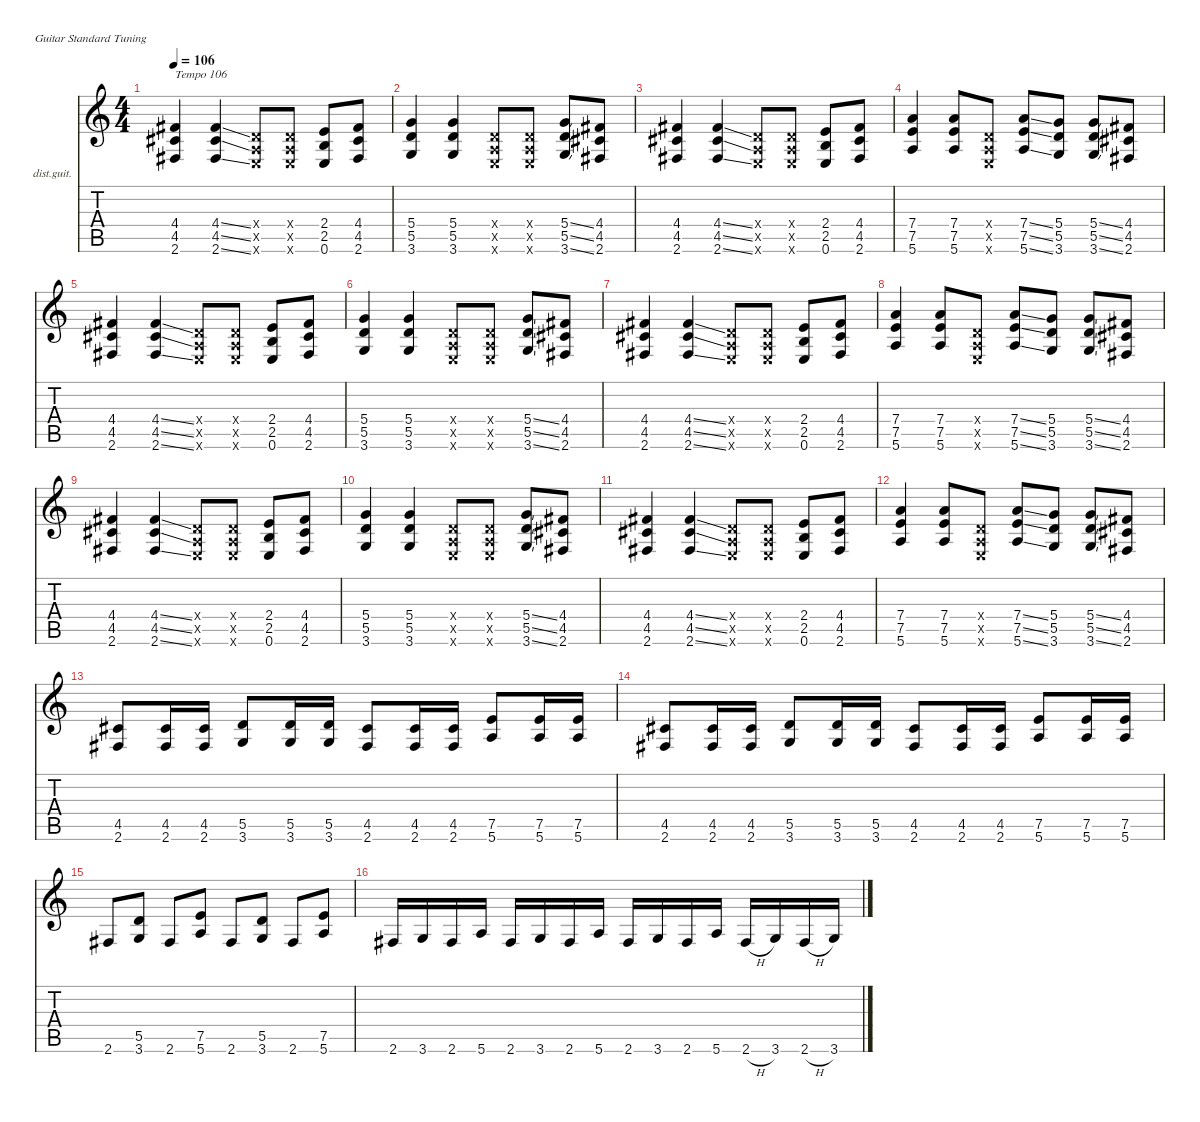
\defaultSystemsLayout 4
\hideDynamics
\bracketExtendMode nobrackets
\firstSystemTrackNameOrientation horizontal
\otherSystemsTrackNameOrientation horizontal
\track ("Kirk Hammet" "dist.guit.") {instrument distortionguitar}
\staff {score tabs}
\tuning (E4 B3 G3 D3 A2 E2)
\ts (4 4)
\tempo 106
\clef g2
\ks c
(4.4{acc #} 4.5{acc #} 2.6{acc #}).4{txt "Tempo 106" dy f beam Up} (4.4{ss acc #} 4.5{ss acc #} 2.6{ss acc #}).4{beam Up} (0.4{x} 0.5{x} 0.6{x}).8{beam Up} (0.4{x} 0.5{x} 0.6{x}).8{beam Up} (2.4 2.5 0.6).8{beam Up} (4.4{acc #} 4.5{acc #} 2.6{acc #}).8{beam Up} |
(5.4 5.5 3.6).4{beam Up} (5.4 5.5 3.6).4{beam Up} (0.4{x} 0.5{x} 0.6{x}).8{beam Up} (0.4{x} 0.5{x} 0.6{x}).8{beam Up} (5.4{ss} 5.5{ss} 3.6{ss}).8{beam Up} (4.4{acc #} 4.5{acc #} 2.6{acc #}).8{beam Up} |
(4.4{acc #} 4.5{acc #} 2.6{acc #}).4{beam Up} (4.4{ss acc #} 4.5{ss acc #} 2.6{ss acc #}).4{beam Up} (0.4{x} 0.5{x} 0.6{x}).8{beam Up} (0.4{x} 0.5{x} 0.6{x}).8{beam Up} (2.4 2.5 0.6).8{beam Up} (4.4{acc #} 4.5{acc #} 2.6{acc #}).8{beam Up} |
(7.4 7.5 5.6).4{beam Up} (7.4 7.5 5.6).8{beam Up} (0.4{x} 0.5{x} 0.6{x}).8{beam Up} (7.4{ss} 7.5{ss} 5.6{ss}).8{beam Up} (5.4 5.5 3.6).8{beam Up} (5.4{ss} 5.5{ss} 3.6{ss}).8{beam Up} (4.4{acc #} 4.5{acc #} 2.6{acc #}).8{beam Up} |
(4.4{acc #} 4.5{acc #} 2.6{acc #}).4{beam Up} (4.4{ss acc #} 4.5{ss acc #} 2.6{ss acc #}).4{beam Up} (0.4{x} 0.5{x} 0.6{x}).8{beam Up} (0.4{x} 0.5{x} 0.6{x}).8{beam Up} (2.4 2.5 0.6).8{beam Up} (4.4{acc #} 4.5{acc #} 2.6{acc #}).8{beam Up} |
(5.4 5.5 3.6).4{beam Up} (5.4 5.5 3.6).4{beam Up} (0.4{x} 0.5{x} 0.6{x}).8{beam Up} (0.4{x} 0.5{x} 0.6{x}).8{beam Up} (5.4{ss} 5.5{ss} 3.6{ss}).8{beam Up} (4.4{acc #} 4.5{acc #} 2.6{acc #}).8{beam Up} |
(4.4{acc #} 4.5{acc #} 2.6{acc #}).4{beam Up} (4.4{ss acc #} 4.5{ss acc #} 2.6{ss acc #}).4{beam Up} (0.4{x} 0.5{x} 0.6{x}).8{beam Up} (0.4{x} 0.5{x} 0.6{x}).8{beam Up} (2.4 2.5 0.6).8{beam Up} (4.4{acc #} 4.5{acc #} 2.6{acc #}).8{beam Up} |
(7.4 7.5 5.6).4{beam Up} (7.4 7.5 5.6).8{beam Up} (0.4{x} 0.5{x} 0.6{x}).8{beam Up} (7.4{ss} 7.5{ss} 5.6{ss}).8{beam Up} (5.4 5.5 3.6).8{beam Up} (5.4{ss} 5.5{ss} 3.6{ss}).8{beam Up} (4.4{acc #} 4.5{acc #} 2.6{acc #}).8{beam Up} |
(4.4{acc #} 4.5{acc #} 2.6{acc #}).4{beam Up} (4.4{ss acc #} 4.5{ss acc #} 2.6{ss acc #}).4{beam Up} (0.4{x} 0.5{x} 0.6{x}).8{beam Up} (0.4{x} 0.5{x} 0.6{x}).8{beam Up} (2.4 2.5 0.6).8{beam Up} (4.4{acc #} 4.5{acc #} 2.6{acc #}).8{beam Up} |
(5.4 5.5 3.6).4{beam Up} (5.4 5.5 3.6).4{beam Up} (0.4{x} 0.5{x} 0.6{x}).8{beam Up} (0.4{x} 0.5{x} 0.6{x}).8{beam Up} (5.4{ss} 5.5{ss} 3.6{ss}).8{beam Up} (4.4{acc #} 4.5{acc #} 2.6{acc #}).8{beam Up} |
(4.4{acc #} 4.5{acc #} 2.6{acc #}).4{beam Up} (4.4{ss acc #} 4.5{ss acc #} 2.6{ss acc #}).4{beam Up} (0.4{x} 0.5{x} 0.6{x}).8{beam Up} (0.4{x} 0.5{x} 0.6{x}).8{beam Up} (2.4 2.5 0.6).8{beam Up} (4.4{acc #} 4.5{acc #} 2.6{acc #}).8{beam Up} |
(7.4 7.5 5.6).4{beam Up} (7.4 7.5 5.6).8{beam Up} (0.4{x} 0.5{x} 0.6{x}).8{beam Up} (7.4{ss} 7.5{ss} 5.6{ss}).8{beam Up} (5.4 5.5 3.6).8{beam Up} (5.4{ss} 5.5{ss} 3.6{ss}).8{beam Up} (4.4{acc #} 4.5{acc #} 2.6{acc #}).8{beam Up} |
(4.5{acc #} 2.6{acc #}).8{beam Up} (4.5{acc #} 2.6{acc #}).16{beam Up} (4.5{acc #} 2.6{acc #}).16{beam Up} (5.5 3.6).8{beam Up} (5.5 3.6).16{beam Up} (5.5 3.6).16{beam Up} (4.5{acc #} 2.6{acc #}).8{beam Up} (4.5{acc #} 2.6{acc #}).16{beam Up} (4.5{acc #} 2.6{acc #}).16{beam Up} (7.5 5.6).8{beam Up} (7.5 5.6).16{beam Up} (7.5 5.6).16{beam Up} |
(4.5{acc #} 2.6{acc #}).8{beam Up} (4.5{acc #} 2.6{acc #}).16{beam Up} (4.5{acc #} 2.6{acc #}).16{beam Up} (5.5 3.6).8{beam Up} (5.5 3.6).16{beam Up} (5.5 3.6).16{beam Up} (4.5{acc #} 2.6{acc #}).8{beam Up} (4.5{acc #} 2.6{acc #}).16{beam Up} (4.5{acc #} 2.6{acc #}).16{beam Up} (7.5 5.6).8{beam Up} (7.5 5.6).16{beam Up} (7.5 5.6).16{beam Up} |
2.6{acc #}.8{beam Up} (5.5 3.6).8{beam Up} 2.6{acc #}.8{beam Up} (7.5 5.6).8{beam Up} 2.6{acc #}.8{beam Up} (5.5 3.6).8{beam Up} 2.6{acc #}.8{beam Up} (7.5 5.6).8{beam Up} |
2.6{acc #}.16{beam Up} 3.6.16{beam Up} 2.6{acc #}.16{beam Up} 5.6.16{beam Up} 2.6{acc #}.16{beam Up} 3.6.16{beam Up} 2.6{acc #}.16{beam Up} 5.6.16{beam Up} 2.6{acc #}.16{beam Up} 3.6.16{beam Up} 2.6{acc #}.16{beam Up} 5.6.16{beam Up} 2.6{h acc #}.16{beam Up} 3.6.16{beam Up} 2.6{h acc #}.16{beam Up} 3.6.16{beam Up}
